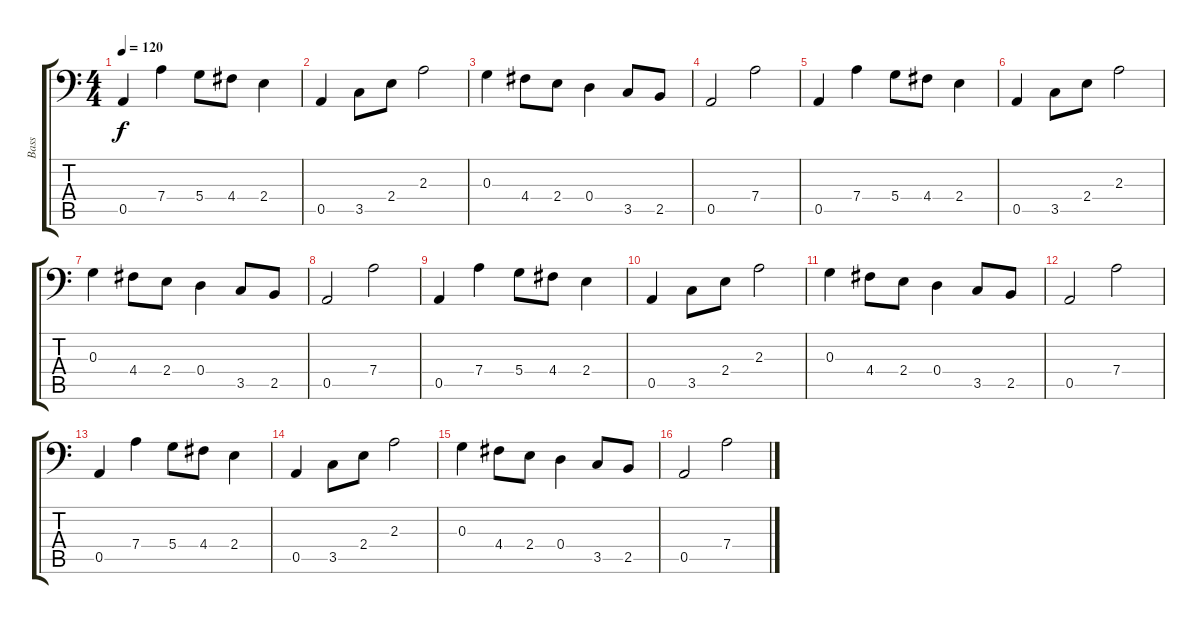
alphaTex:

\track ("Bass" "Bass") {instrument electricbassfinger}
\staff {score tabs}
\tuning (E3 B2 G2 D2 A1 E1) {hide}
\ts (4 4)
\tempo 120
\clef f4
\ks c
0.5.4{dy f} 7.4.4 5.4.8 4.4.8 2.4.4 |
0.5.4 3.5.8 2.4.8 2.3.2 |
0.3.4 4.4.8 2.4.8 0.4.4 3.5.8 2.5.8 |
0.5.2 7.4.2 |
0.5.4 7.4.4 5.4.8 4.4.8 2.4.4 |
0.5.4 3.5.8 2.4.8 2.3.2 |
0.3.4 4.4.8 2.4.8 0.4.4 3.5.8 2.5.8 |
0.5.2 7.4.2 |
0.5.4 7.4.4 5.4.8 4.4.8 2.4.4 |
0.5.4 3.5.8 2.4.8 2.3.2 |
0.3.4 4.4.8 2.4.8 0.4.4 3.5.8 2.5.8 |
0.5.2 7.4.2 |
0.5.4 7.4.4 5.4.8 4.4.8 2.4.4 |
0.5.4 3.5.8 2.4.8 2.3.2 |
0.3.4 4.4.8 2.4.8 0.4.4 3.5.8 2.5.8 |
0.5.2 7.4.2
